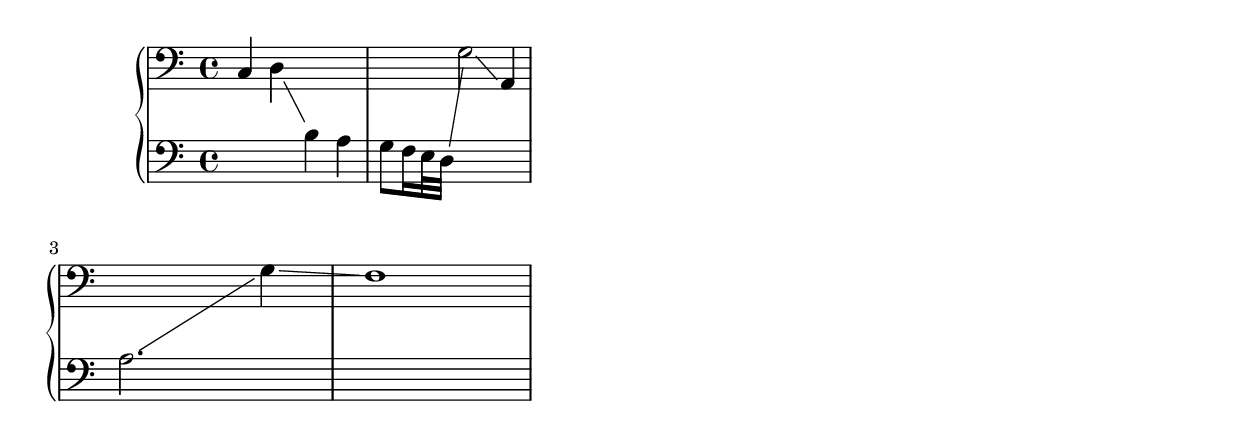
\version "1.9.0"

\header {
texidoc = "Note head lines (e.g. glissando)
run between centers of the note heads."
}

su = \notes{ \translator Staff = up}
sd = \notes{ \translator Staff = down}

\score {
    \context PianoStaff
        \notes <
	\context Staff = up   {
            \property PianoStaff.connectArpeggios = ##t
	    \showStaffSwitch
	    \clef F
	    c4 d \sd b a g8 f16 e32 d \su g2 \glissando a,4 \sd \break a2. \su g4 \glissando f1
	}
	\context Staff = down {
	    \clef F s1*4
	}
    >
\paper {
    linewidth = 8.0 \cm
}
}


